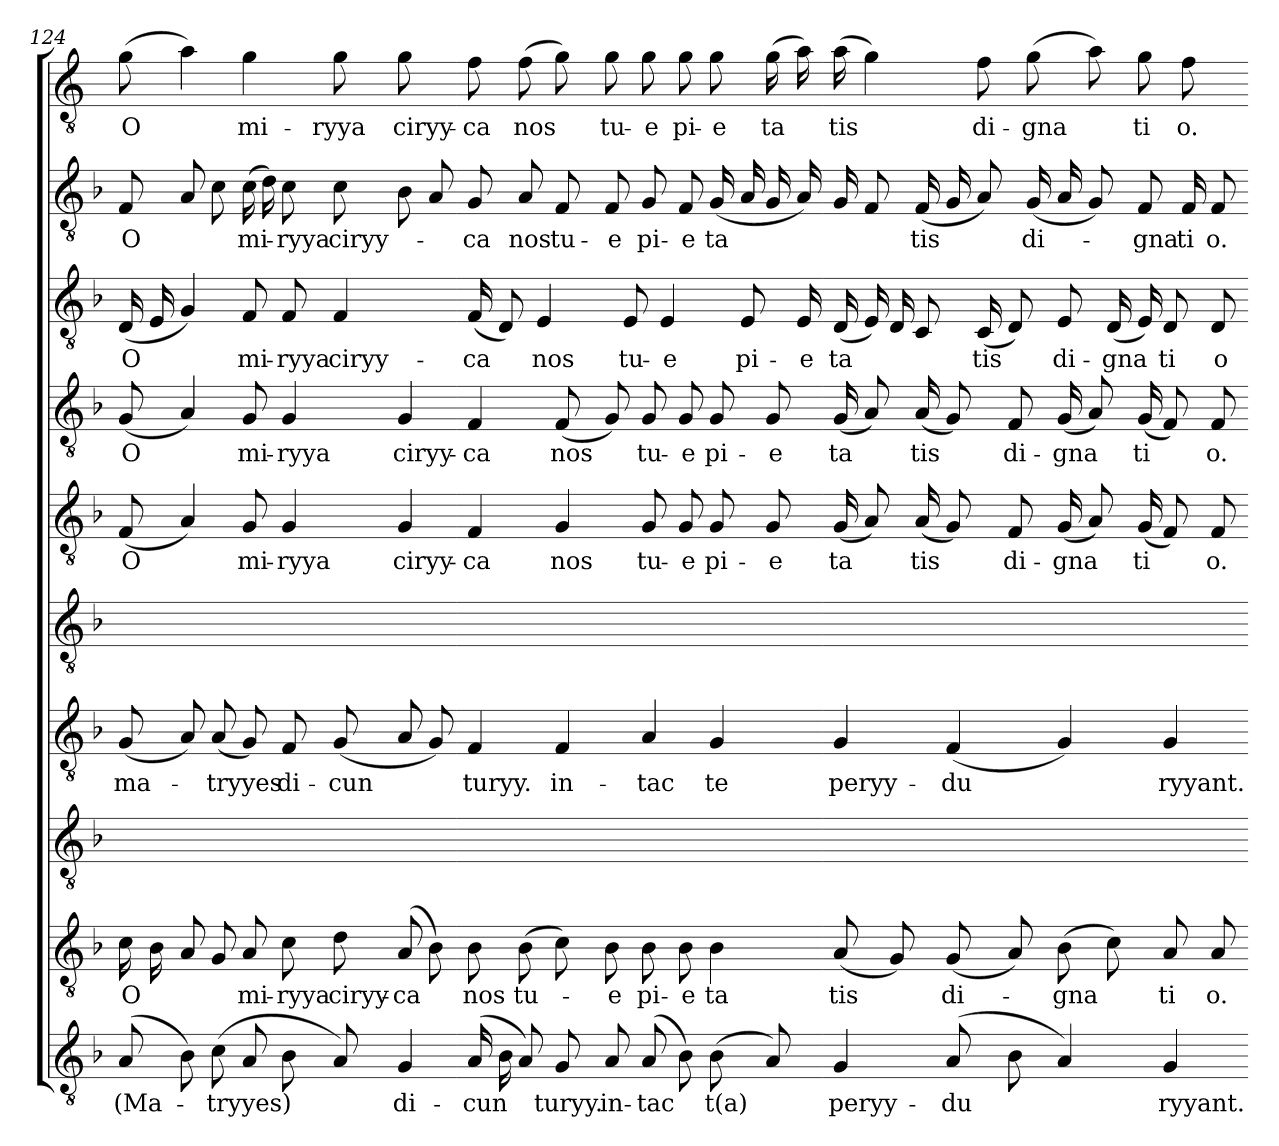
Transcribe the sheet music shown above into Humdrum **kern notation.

**kern	**text	**kern	**text	**kern	**kern	**text	**kern	**kern	**text	**kern	**text	**kern	**text	**kern	**text	**kern	**text
*part10	*part10	*part9	*part9	*part8	*part7	*part7	*part6	*part5	*part5	*part4	*part4	*part3	*part3	*part2	*part2	*part1	*part1
*staff10	*staff10	*staff9	*staff9	*staff8	*staff7	*staff7	*staff6	*staff5	*staff5	*staff4	*staff4	*staff3	*staff3	*staff2	*staff2	*staff1	*staff1
*clefGv2	*	*clefGv2	*	*clefGv2	*clefGv2	*	*clefGv2	*clefGv2	*	*clefGv2	*	*clefGv2	*	*clefGv2	*	*clefGv2	*
*k[b-]	*	*k[b-]	*	*k[b-]	*k[b-]	*	*k[b-]	*k[b-]	*	*k[b-]	*	*k[b-]	*	*k[b-]	*	*k[]	*
=124	=124	=124	=124	=124	=124	=124	=124	=124	=124	=124	=124	=124	=124	=124	=124	=124	=124
(8A	(Ma-	16c	O	1ryy	(8G	ma-	1ryy	(8F	O	(8G	O	(16D	O	8F	O	(8g	O
.	.	16B-	.	.	.	.	.	.	.	.	.	16E	.	.	.	.	.
8B-)	.	8A	.	.	8A)	.	.	4A)	.	4A)	.	4G)	.	8A	.	4a)	.
(8c	-tryyes)	8G	.	.	(8A	-tryyes	.	.	.	.	.	.	.	8c	.	.	.
8A	.	8A	mi-	.	8G)	.	.	8G	mi-	8G	mi-	8F	mi-	(16c	mi-	4g	mi-
.	.	.	.	.	.	.	.	.	.	.	.	.	.	16d)	.	.	.
8B-	.	8c	-ryya	.	8F	di-	.	4G	-ryya	4G	-ryya	8F	-ryya	8c	-ryya	.	.
8A)	.	8d	ciryy-	.	(8G	cun	.	.	.	.	.	4F	ciryy-	8c	ciryy-	8g	-ryya
4G	di-	(8A	-ca	.	8A	.	.	4G	ciryy-	4G	ciryy-	.	.	8B-	.	8g	ciryy-
.	.	8B-)	.	.	8G)	.	.	.	.	.	.	8ryy	.	8A	.	8ryy	.
=125-	=125-	=125-	=125-	=125-	=125-	=125-	=125-	=125-	=125-	=125-	=125-	=125-	=125-	=125-	=125-	=125-	=125-
(16A	cun	8B-	nos	1ryy	4F	-turyy.	1ryy	4F	-ca	4F	-ca	(16F	-ca	8G	-ca	8f	-ca
16B-	.	.	.	.	.	.	.	.	.	.	.	8D)	.	.	.	.	.
8A)	.	(8B-	tu-	.	.	.	.	.	.	.	.	.	.	8A	nos	(8f	nos
.	.	.	.	.	.	.	.	.	.	.	.	4E	nos	.	.	.	.
8G	-turyy.	8c)	.	.	4F	in-	.	4G	nos	(8F	nos	.	.	8F	tu-	8g)	.
8A	in-	8B-	-e	.	.	.	.	.	.	8G)	.	.	.	8F	-e	8g	tu-
.	.	.	.	.	.	.	.	.	.	.	.	8E	tu-	.	.	.	.
(8A	tac	8B-	pi-	.	4A	tac	.	8G	tu-	8G	tu-	.	.	8G	pi-	8g	-e
.	.	.	.	.	.	.	.	.	.	.	.	4E	-e	.	.	.	.
8B-)	.	8B-	e	.	.	.	.	8G	-e	8G	-e	.	.	8F	e	8g	pi-
(8B-	-t(a)	4B-	ta	.	4G	-te	.	8G	pi-	8G	pi-	.	.	(16G	ta	8g	e
.	.	.	.	.	.	.	.	.	.	.	.	8E	pi-	16A	.	.	.
8A)	.	.	.	.	.	.	.	8G	e	8G	e	.	.	16G	.	(16g	ta
.	.	.	.	.	.	.	.	.	.	.	.	16E	e	16A)	.	16a)	.
=126-	=126-	=126-	=126-	=126-	=126-	=126-	=126-	=126-	=126-	=126-	=126-	=126-	=126-	=126-	=126-	=126-	=126-
4G	peryy-	(8A	-tis	1ryy	4G	peryy-	1ryy	(16G	ta	(16G	ta	(16D	ta	16G	.	(16a	-tis
.	.	.	.	.	.	.	.	8A)	.	8A)	.	16E)	.	8F	.	4g)	.
.	.	8G)	.	.	.	.	.	.	.	.	.	16D	.	.	.	.	.
.	.	.	.	.	.	.	.	(16A	-tis	(16A	-tis	8C	.	(16F	-tis	.	.
(8A	du	(8G	di-	.	(4F	du	.	8G)	.	8G)	.	.	.	16G	.	.	.
.	.	.	.	.	.	.	.	.	.	.	.	(16C	-tis	8A)	.	8f	di-
8B-	.	8A)	.	.	.	.	.	8F	di-	8F	di-	8D)	.	.	.	.	.
.	.	.	.	.	.	.	.	.	.	.	.	.	.	(16G	di-	(8g	gna
4A)	.	(8B-	gna	.	4G)	.	.	(16G	gna	(16G	gna	8E	di-	16A	.	.	.
.	.	.	.	.	.	.	.	8A)	.	8A)	.	.	.	8G)	.	8a)	.
.	.	8c)	.	.	.	.	.	.	.	.	.	(16D	gna	.	.	.	.
.	.	.	.	.	.	.	.	(16G	ti	(16G	ti	16E)	.	8F	gna	8g	ti
4G	-ryyant.	8A	ti	.	4G	-ryyant.	.	8F)	.	8F)	.	8D	ti	.	.	.	.
.	.	.	.	.	.	.	.	.	.	.	.	.	.	16F	ti	8f	-o.
.	.	8A	-o.	.	.	.	.	8F	-o.	8F	-o.	8D	-o	8F	-o.	.	.
.	.	.	.	.	.	.	.	.	.	.	.	.	.	.	.	16ryy	.
=-	=-	=-	=-	=-	=-	=-	=-	=-	=-	=-	=-	=-	=-	=-	=-	=-	=-
*-	*-	*-	*-	*-	*-	*-	*-	*-	*-	*-	*-	*-	*-	*-	*-	*-	*-
